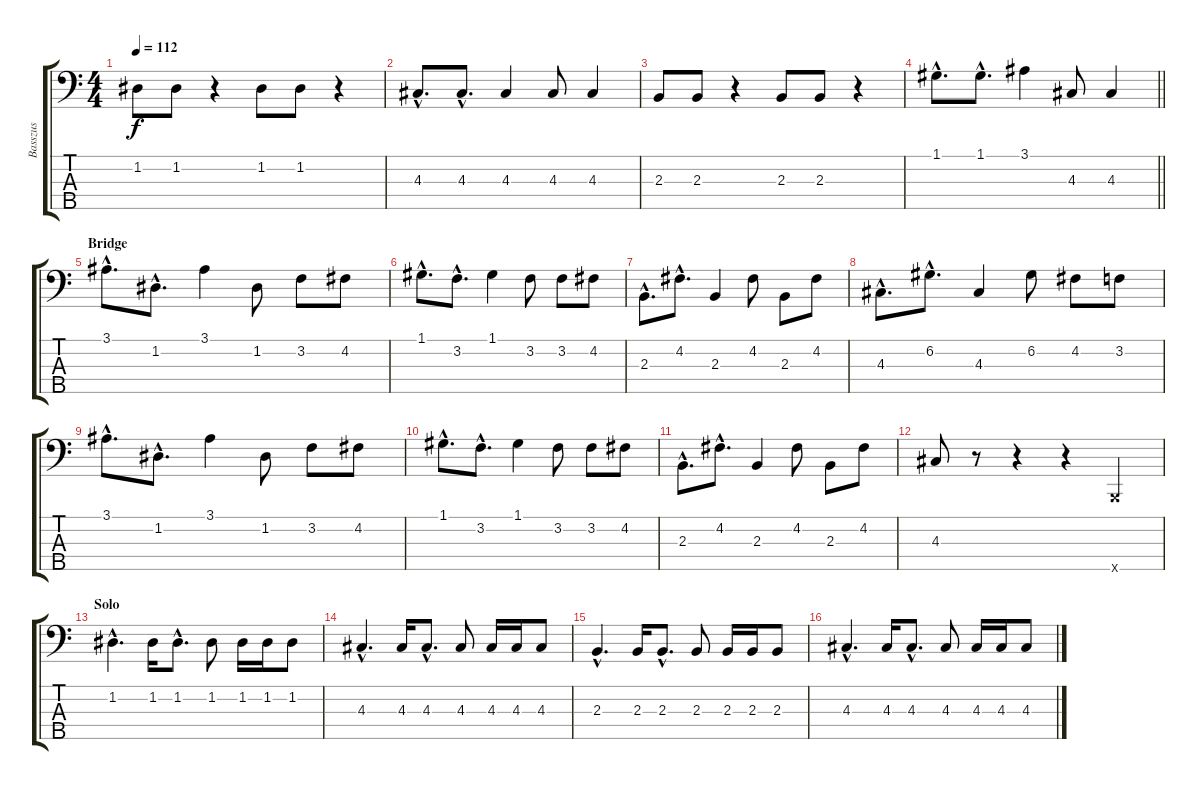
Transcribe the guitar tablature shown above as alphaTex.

\track ("Basszus" "Basszus") {instrument electricbassfinger}
\staff {score tabs}
\tuning (G2 D2 A1 E1 B0) {hide}
\ts (4 4)
\tempo 112
\clef f4
\ks c
1.2.8{dy f} 1.2.8 r.4 1.2.8 1.2.8 r.4 |
4.3{hac}.8{d} 4.3{hac}.8{d} 4.3.4 4.3.8 4.3.4 |
2.3.8 2.3.8 r.4 2.3.8 2.3.8 r.4 |
\barLineRight lightlight
1.1{hac}.8{d} 1.1{hac}.8{d} 3.1.4 4.3.8 4.3.4 |
\section ("" "Bridge")
3.1{hac}.8{d} 1.2{hac}.8{d} 3.1.4 1.2.8 3.2.8 4.2.8 |
1.1{hac}.8{d} 3.2{hac}.8{d} 1.1.4 3.2.8 3.2.8 4.2.8 |
2.3{hac}.8{d} 4.2{hac}.8{d} 2.3.4 4.2.8 2.3.8 4.2.8 |
4.3{hac}.8{d} 6.2{hac}.8{d} 4.3.4 6.2.8 4.2.8 3.2.8 |
3.1{hac}.8{d} 1.2{hac}.8{d} 3.1.4 1.2.8 3.2.8 4.2.8 |
1.1{hac}.8{d} 3.2{hac}.8{d} 1.1.4 3.2.8 3.2.8 4.2.8 |
2.3{hac}.8{d} 4.2{hac}.8{d} 2.3.4 4.2.8 2.3.8 4.2.8 |
4.3.8 r.8 r.4 r.4 0.5{x}.4 |
\section ("" "Solo")
1.2{hac}.4{d} 1.2.16 1.2{hac}.8{d} 1.2.8 1.2.16 1.2.16 1.2.8 |
4.3{hac}.4{d} 4.3.16 4.3{hac}.8{d} 4.3.8 4.3.16 4.3.16 4.3.8 |
2.3{hac}.4{d} 2.3.16 2.3{hac}.8{d} 2.3.8 2.3.16 2.3.16 2.3.8 |
4.3{hac}.4{d} 4.3.16 4.3{hac}.8{d} 4.3.8 4.3.16 4.3.16 4.3.8
